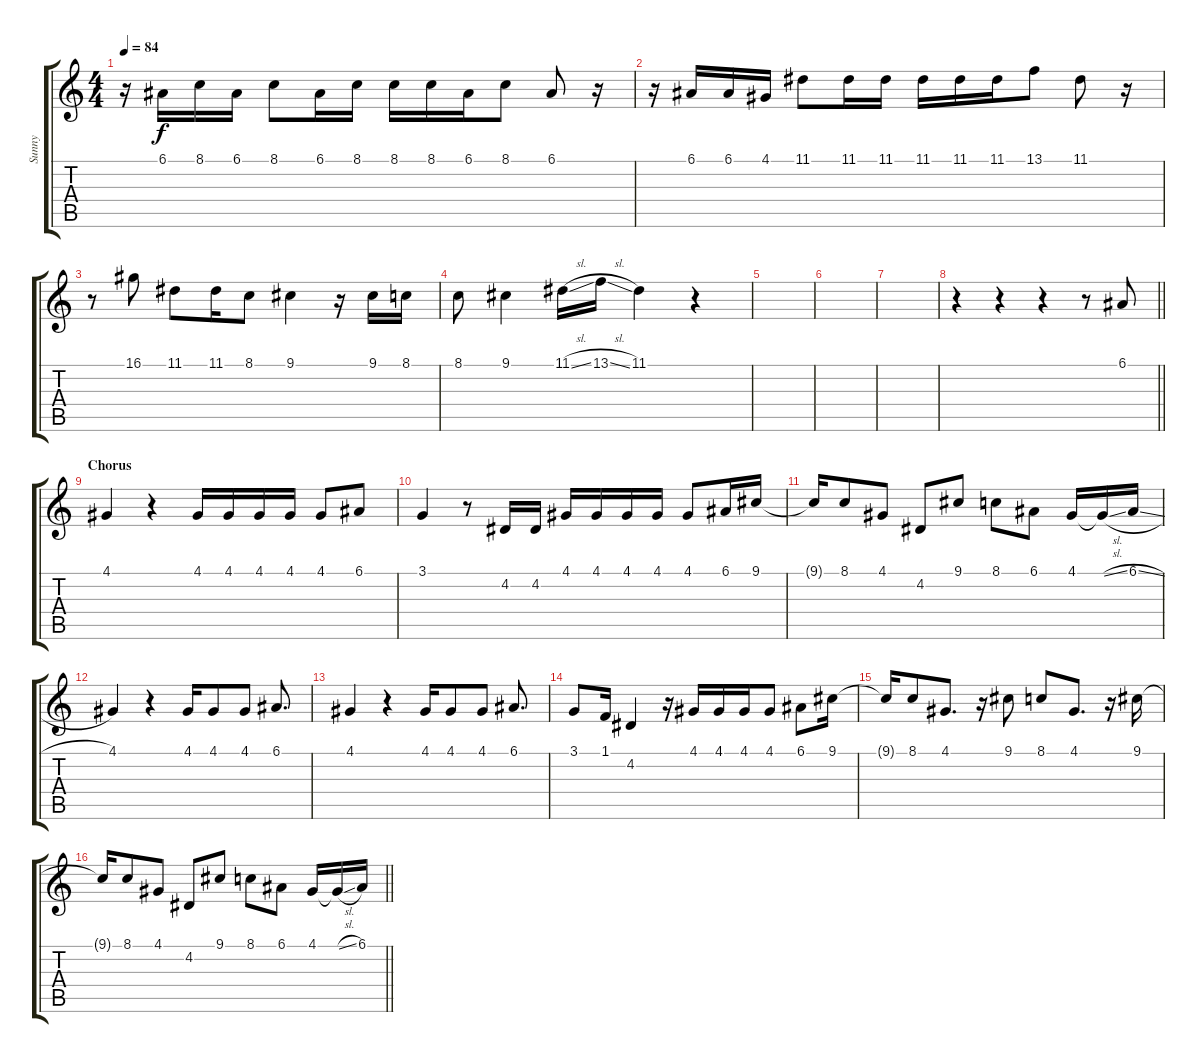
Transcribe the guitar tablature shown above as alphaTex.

\track ("Sunny" "Sunny") {instrument recorder}
\staff {score tabs}
\tuning (E4 B3 G3 D3 A2 E2) {hide}
\ts (4 4)
\tempo 84
\clef g2
\ks c
r.16{dy f volume 13} 6.1.16 8.1.16 6.1.16 8.1.8 6.1.16 8.1.16 8.1.16 8.1.16 6.1.16 8.1.8 6.1.8 r.16 |
r.16 6.1.16 6.1.16 4.1.16 11.1.8 11.1.16 11.1.16 11.1.16 11.1.16 11.1.16 13.1.8 11.1.8 r.16 |
r.8 16.1.8 11.1.8 11.1.16 8.1.8 9.1.4 r.16 9.1.16 8.1.16 |
8.1.8 9.1.4 11.1{sl}.16 13.1{sl}.16 11.1.4 r.4 |
|
|
|
\barLineRight lightlight
r.4 r.4 r.4 r.8 6.1.8{volume 8} |
\section ("" "Chorus")
4.1.4 r.4 4.1.16 4.1.16 4.1.16 4.1.16 4.1.8 6.1.8 |
3.1.4 r.8 4.2.16 4.2.16 4.1.16 4.1.16 4.1.16 4.1.16 4.1.8 6.1.16 9.1.16 |
9.1{t}.16 8.1.8 4.1.8 4.2.8 9.1.8 8.1.8 6.1.8 4.1.16 4.1{sl t}.16 6.1{sl}.16 |
4.1.4 r.4 4.1.16{volume 11} 4.1.8 4.1.8 6.1.8{d} |
4.1.4 r.4 4.1.16 4.1.8 4.1.8 6.1.8{d} |
3.1.8 1.1.16 4.2.4 r.16 4.1.16{volume 8} 4.1.16 4.1.16 4.1.8 6.1.8 9.1.16 |
9.1{t}.16 8.1.8 4.1.8{d} r.16 9.1.8 8.1.8 4.1.8{d} r.16 9.1.16 |
\barLineRight lightlight
9.1{t}.16 8.1.8 4.1.8 4.2.8 9.1.8 8.1.8 6.1.8 4.1.16 4.1{sl t}.16 6.1{sl}.16
